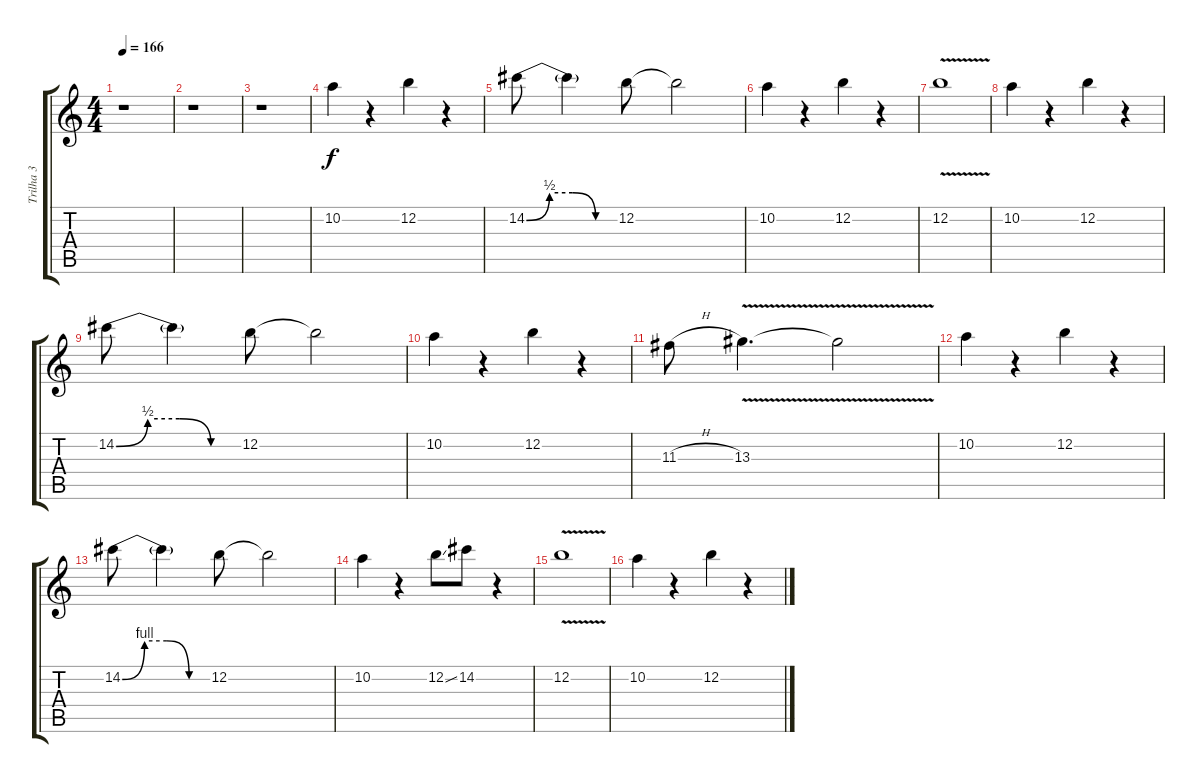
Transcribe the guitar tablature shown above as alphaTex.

\track ("Trilha 3" "Trilha 3") {instrument distortionguitar}
\staff {score tabs}
\tuning (E4 B3 G3 D3 A2 E2) {hide}
\ts (4 4)
\tempo 166
\clef g2
\ks c
r.1{dy f} |
r.1 |
r.1 |
10.2.4 r.4 12.2.4 r.4 |
14.2{be (custom 0 0 15 2 30 2 45 0 60 0)}.8 14.2{t}.4 12.2.8 12.2{t}.2 |
10.2.4 r.4 12.2.4 r.4 |
12.2{v}.1 |
10.2.4 r.4 12.2.4 r.4 |
14.2{be (custom 0 0 15 2 30 2 45 0 60 0)}.8 14.2{t}.4 12.2.8 12.2{t}.2 |
10.2.4 r.4 12.2.4 r.4 |
11.3{h}.8 13.3{v}.4{d} 13.3{t}.2 |
10.2.4 r.4 12.2.4 r.4 |
14.2{be (custom 0 0 15 4 30 4 45 0 60 0)}.8 14.2{t}.4 12.2.8 12.2{t}.2 |
10.2.4 r.4 12.2{ss}.8 14.2.8 r.4 |
12.2{v}.1 |
10.2.4 r.4 12.2.4 r.4
